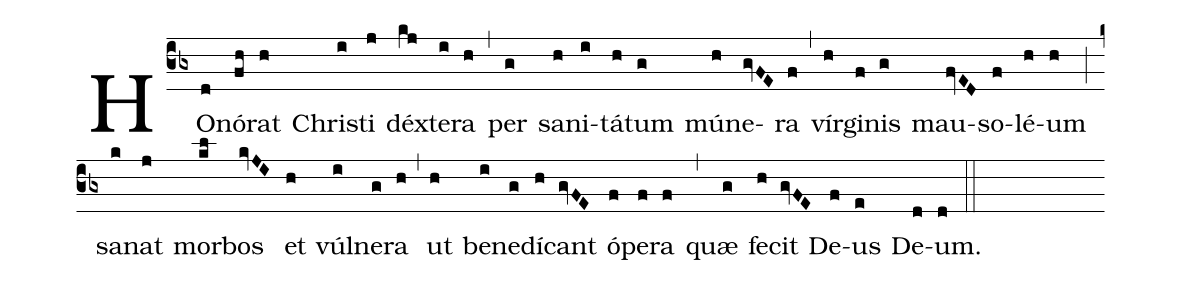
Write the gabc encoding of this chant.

%%
(cb3)
HO(d)nó(fh)rat(h) Chri(i)sti(j) déx(kj)te(i)ra(h) (,) per(g) sa(h)ni(i)tá(h)tum(g) mú(h)ne(gvFE)ra(f) (,) vír(h)gi(f)nis(g) mau(fvED)so(f)lé(h)um(h) (;)
sa(k)nat(j) mor(kl)bos(kvJI) et(h) vúl(i)ne(g)ra(h) (,) ut(h) be(i)ne(g)dí(h)cant(gvFE) ó(f)pe(f)ra(f) (,) quæ(g) fe(h)cit(gvFE) De(f)us(e) De(d)um.(d) (::)
